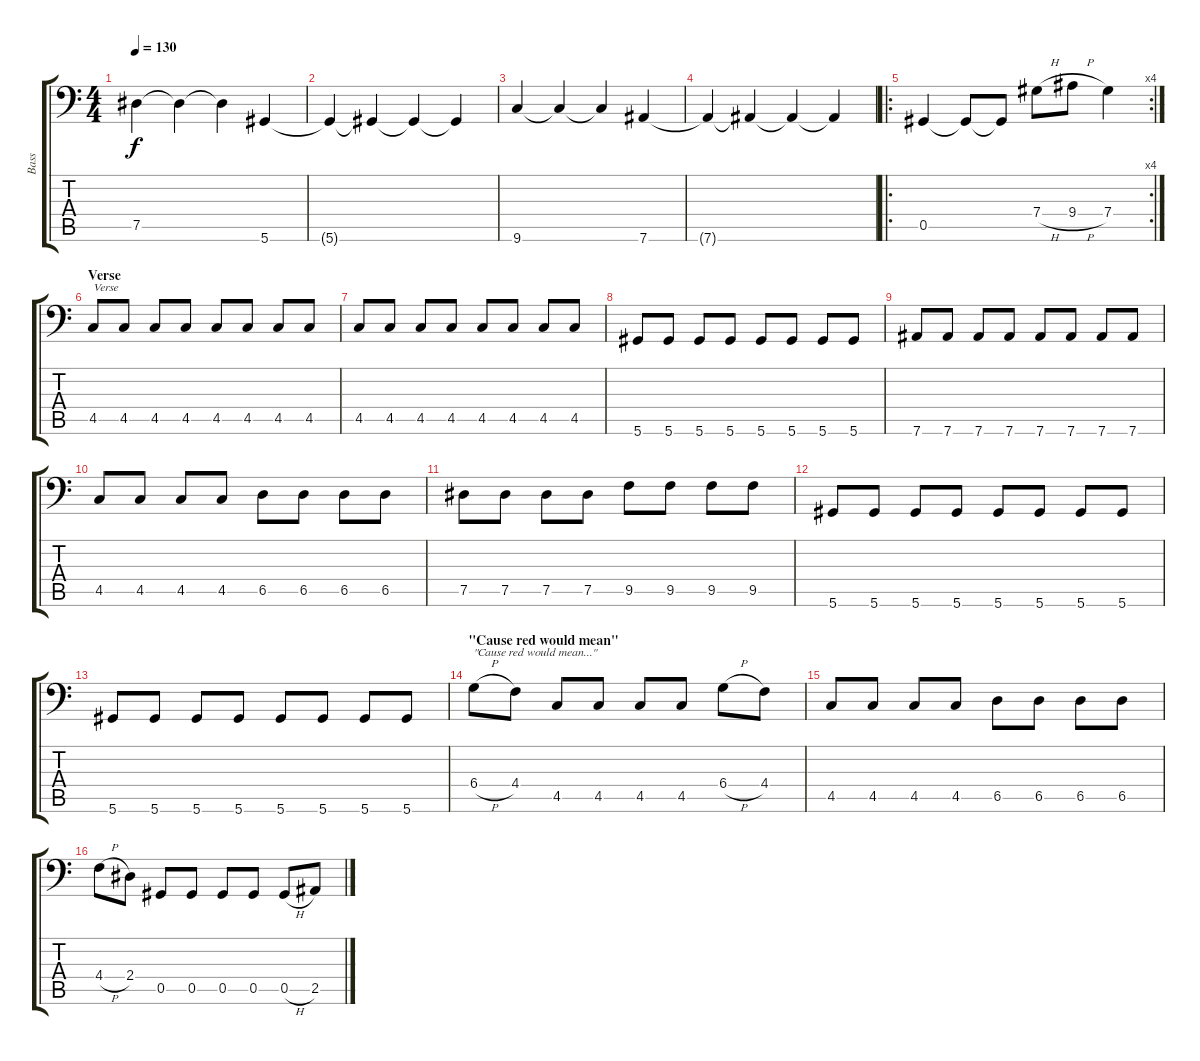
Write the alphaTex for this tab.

\track ("Bass" "Bass") {instrument electricbassfinger}
\staff {score tabs}
\tuning (Eb3 Bb2 Gb2 Db2 Ab1 Eb1) {hide}
\ts (4 4)
\tempo 130
\clef f4
\ks c
7.5.4{dy f instrument electricbassfinger} 7.5{t}.4 7.5{t}.4 5.6.4 |
5.6{t}.4 5.6{t}.4 5.6{t}.4 5.6{t}.4 |
9.6.4 9.6{t}.4 9.6{t}.4 7.6.4 |
7.6{t}.4 7.6{t}.4 7.6{t}.4 7.6{t}.4 |
\ro
\rc 4
0.5.4 0.5{t}.8 0.5{t}.8 7.4{h}.8 9.4{h}.8 7.4.4 |
\section ("" "Verse")
4.5.8{txt "Verse"} 4.5.8 4.5.8 4.5.8 4.5.8 4.5.8 4.5.8 4.5.8 |
4.5.8 4.5.8 4.5.8 4.5.8 4.5.8 4.5.8 4.5.8 4.5.8 |
5.6.8 5.6.8 5.6.8 5.6.8 5.6.8 5.6.8 5.6.8 5.6.8 |
7.6.8 7.6.8 7.6.8 7.6.8 7.6.8 7.6.8 7.6.8 7.6.8 |
4.5.8 4.5.8 4.5.8 4.5.8 6.5.8 6.5.8 6.5.8 6.5.8 |
7.5.8 7.5.8 7.5.8 7.5.8 9.5.8 9.5.8 9.5.8 9.5.8 |
5.6.8 5.6.8 5.6.8 5.6.8 5.6.8 5.6.8 5.6.8 5.6.8 |
5.6.8 5.6.8 5.6.8 5.6.8 5.6.8 5.6.8 5.6.8 5.6.8 |
\section ("" "\"Cause red would mean\"")
6.4{h}.8{txt "\"Cause red would mean...\""} 4.4.8 4.5.8 4.5.8 4.5.8 4.5.8 6.4{h}.8 4.4.8 |
4.5.8 4.5.8 4.5.8 4.5.8 6.5.8 6.5.8 6.5.8 6.5.8 |
4.4{h}.8 2.4.8 0.5.8 0.5.8 0.5.8 0.5.8 0.5{h}.8 2.5.8
